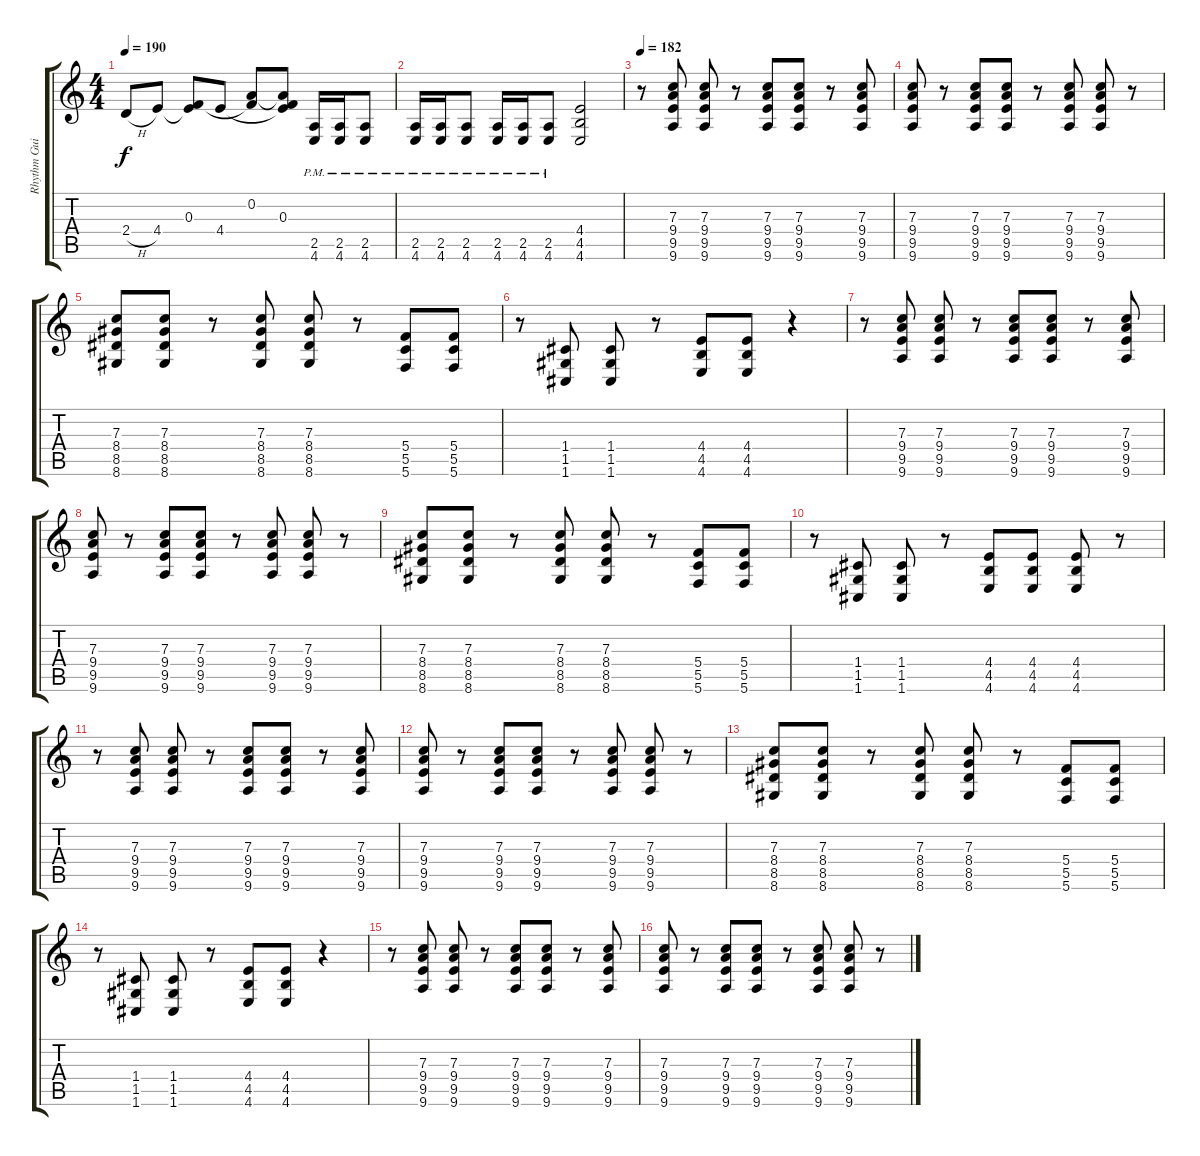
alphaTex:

\track ("Rhythm Guitar 2" "Rhythm Gui") {instrument distortionguitar}
\staff {score tabs}
\tuning (D4 A3 F3 C3 G2 C2) {hide}
\ts (4 4)
\tempo 190
\clef g2
\ks c
2.4{h}.8{dy f} 4.4.8 (0.3 4.4{t}).8 4.4.8 (0.2 0.3{t}).8 (0.2{t} 0.3 4.4{t}).8 (2.5{pm} 4.6{pm}).16 (2.5{pm} 4.6{pm}).16 (2.5{pm} 4.6{pm}).8 |
(2.5{pm} 4.6{pm}).16 (2.5{pm} 4.6{pm}).16 (2.5{pm} 4.6{pm}).8 (2.5{pm} 4.6{pm}).16 (2.5{pm} 4.6{pm}).16 (2.5{pm} 4.6{pm}).8 (4.4 4.5 4.6).2 |
\tempo 182
r.8 (7.3 9.4 9.5 9.6).8 (7.3 9.4 9.5 9.6).8 r.8 (7.3 9.4 9.5 9.6).8 (7.3 9.4 9.5 9.6).8 r.8 (7.3 9.4 9.5 9.6).8 |
(7.3 9.4 9.5 9.6).8 r.8 (7.3 9.4 9.5 9.6).8 (7.3 9.4 9.5 9.6).8 r.8 (7.3 9.4 9.5 9.6).8 (7.3 9.4 9.5 9.6).8 r.8 |
(7.3 8.4 8.5 8.6).8 (7.3 8.4 8.5 8.6).8 r.8 (7.3 8.4 8.5 8.6).8 (7.3 8.4 8.5 8.6).8 r.8 (5.4 5.5 5.6).8 (5.4 5.5 5.6).8 |
r.8 (1.4 1.5 1.6).8 (1.4 1.5 1.6).8 r.8 (4.4 4.5 4.6).8 (4.4 4.5 4.6).8 r.4 |
r.8 (7.3 9.4 9.5 9.6).8 (7.3 9.4 9.5 9.6).8 r.8 (7.3 9.4 9.5 9.6).8 (7.3 9.4 9.5 9.6).8 r.8 (7.3 9.4 9.5 9.6).8 |
(7.3 9.4 9.5 9.6).8 r.8 (7.3 9.4 9.5 9.6).8 (7.3 9.4 9.5 9.6).8 r.8 (7.3 9.4 9.5 9.6).8 (7.3 9.4 9.5 9.6).8 r.8 |
(7.3 8.4 8.5 8.6).8 (7.3 8.4 8.5 8.6).8 r.8 (7.3 8.4 8.5 8.6).8 (7.3 8.4 8.5 8.6).8 r.8 (5.4 5.5 5.6).8 (5.4 5.5 5.6).8 |
r.8 (1.4 1.5 1.6).8 (1.4 1.5 1.6).8 r.8 (4.4 4.5 4.6).8 (4.4 4.5 4.6).8 (4.4 4.5 4.6).8 r.8 |
r.8 (7.3 9.4 9.5 9.6).8 (7.3 9.4 9.5 9.6).8 r.8 (7.3 9.4 9.5 9.6).8 (7.3 9.4 9.5 9.6).8 r.8 (7.3 9.4 9.5 9.6).8 |
(7.3 9.4 9.5 9.6).8 r.8 (7.3 9.4 9.5 9.6).8 (7.3 9.4 9.5 9.6).8 r.8 (7.3 9.4 9.5 9.6).8 (7.3 9.4 9.5 9.6).8 r.8 |
(7.3 8.4 8.5 8.6).8 (7.3 8.4 8.5 8.6).8 r.8 (7.3 8.4 8.5 8.6).8 (7.3 8.4 8.5 8.6).8 r.8 (5.4 5.5 5.6).8 (5.4 5.5 5.6).8 |
r.8 (1.4 1.5 1.6).8 (1.4 1.5 1.6).8 r.8 (4.4 4.5 4.6).8 (4.4 4.5 4.6).8 r.4 |
r.8 (7.3 9.4 9.5 9.6).8 (7.3 9.4 9.5 9.6).8 r.8 (7.3 9.4 9.5 9.6).8 (7.3 9.4 9.5 9.6).8 r.8 (7.3 9.4 9.5 9.6).8 |
(7.3 9.4 9.5 9.6).8 r.8 (7.3 9.4 9.5 9.6).8 (7.3 9.4 9.5 9.6).8 r.8 (7.3 9.4 9.5 9.6).8 (7.3 9.4 9.5 9.6).8 r.8
